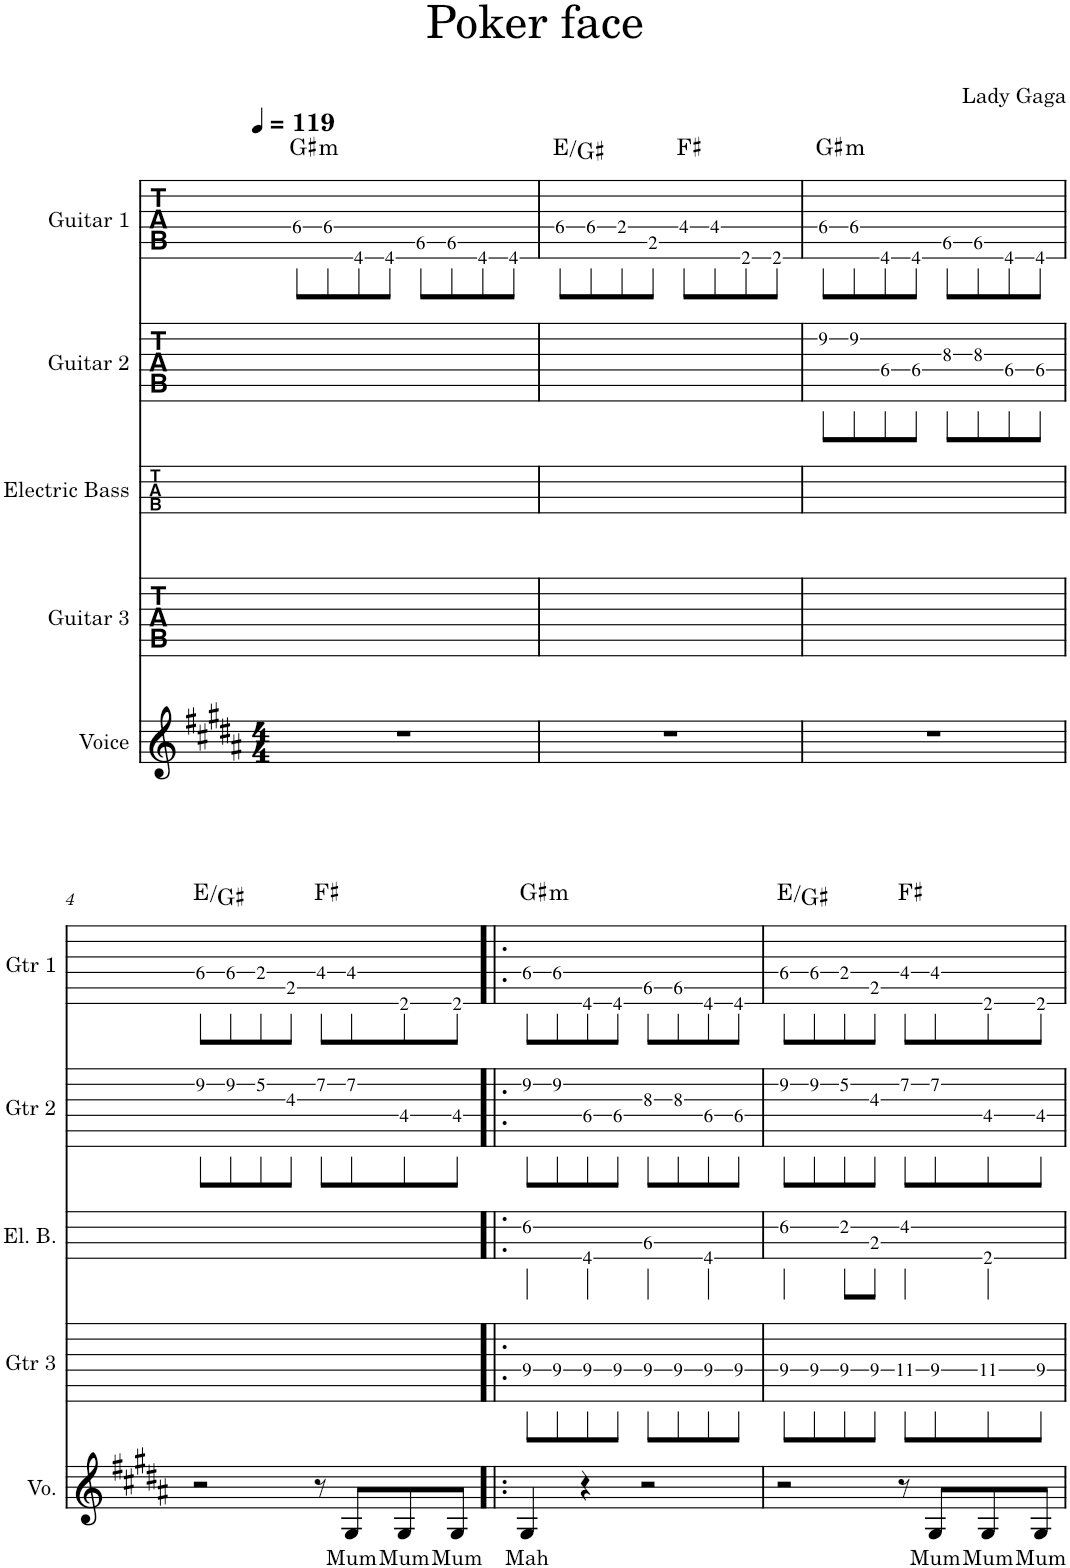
**kern	**text	**kern	**kern	**kern	**kern	**harte
*part5	*part5	*part4	*part3	*part2	*part1	*part1
*staff5	*staff5	*staff4	*staff3	*staff2	*staff1	*
*I"Voice	*	*I"Guitar 3	*I"Electric Bass	*I"Guitar 2	*I"Guitar 1	*
*I'Vo.	*	*I'Gtr 3	*I'El. B.	*I'Gtr 2	*I'Gtr 1	*
*	*	*stria6	*stria4	*stria6	*stria6	*
*clefG2	*	*	*	*	*	*
*	*	*	*Trd7c12	*	*	*
*k[f#c#g#d#a#]	*	*k[f#c#g#d#a#]	*k[f#c#g#d#a#]	*k[f#c#g#d#a#]	*k[f#c#g#d#a#]	*
*M4/4	*	*M4/4	*M4/4	*M4/4	*M4/4	*
*MM119	*	*MM119	*MM119	*MM119	*MM119	*
=1	=1	=1	=1	=1	=1	=1
!	!	!	!	!	!	!LO:H:kt=m
1r	.	1r	1r	1r	8G#\L	G#:min
.	.	.	.	.	8G#\	.
.	.	.	.	.	8GG#\	.
.	.	.	.	.	8GG#\J	.
.	.	.	.	.	8D#\L	.
.	.	.	.	.	8D#\	.
.	.	.	.	.	8GG#\	.
.	.	.	.	.	8GG#\J	.
=2	=2	=2	=2	=2	=2	=2
1r	.	1r	1r	1r	8G#\L	E:maj/3
.	.	.	.	.	8G#\	.
.	.	.	.	.	8E\	.
.	.	.	.	.	8BB\J	.
.	.	.	.	.	8F#\L	F#:maj
.	.	.	.	.	8F#\	.
.	.	.	.	.	8FF#\	.
.	.	.	.	.	8FF#\J	.
=3	=3	=3	=3	=3	=3	=3
!	!	!	!	!	!	!LO:H:kt=m
1r	.	1r	1r	8g#\L	8G#\L	G#:min
.	.	.	.	8g#\	8G#\	.
.	.	.	.	8G#\	8GG#\	.
.	.	.	.	8G#\J	8GG#\J	.
.	.	.	.	8d#\L	8D#\L	.
.	.	.	.	8d#\	8D#\	.
.	.	.	.	8G#\	8GG#\	.
.	.	.	.	8G#\J	8GG#\J	.
!!LO:LB:g=z
=4	=4	=4	=4	=4	=4	=4
2r	.	1r	1r	8g#\L	8G#\L	E:maj/3
.	.	.	.	8g#\	8G#\	.
.	.	.	.	8e\	8E\	.
.	.	.	.	8B\J	8BB\J	.
8r	.	.	.	8f#\L	8F#\L	F#:maj
!	!LO:LY:b	!	!	!	!	!
8G#/L	Mum	.	.	8f#\	8F#\	.
!	!LO:LY:b	!	!	!	!	!
8G#/	Mum	.	.	8F#\	8FF#\	.
!	!LO:LY:b	!	!	!	!	!
8G#/J	Mum	.	.	8F#\J	8FF#\J	.
=5!|:	=5!|:	=5!|:	=5!|:	=5!|:	=5!|:	=5!|:
!	!LO:LY:b	!	!	!	!	!LO:H:kt=m
4G#/	Mah	8B\L	4G#\	8g#\L	8G#\L	G#:min
.	.	8B\	.	8g#\	8G#\	.
4r	.	8B\	4GG#\	8G#\	8GG#\	.
.	.	8B\J	.	8G#\J	8GG#\J	.
2r	.	8B\L	4D#\	8d#\L	8D#\L	.
.	.	8B\	.	8d#\	8D#\	.
.	.	8B\	4GG#\	8G#\	8GG#\	.
.	.	8B\J	.	8G#\J	8GG#\J	.
=6	=6	=6	=6	=6	=6	=6
2r	.	8B\L	4G#\	8g#\L	8G#\L	E:maj/3
.	.	8B\	.	8g#\	8G#\	.
.	.	8B\	8E\L	8e\	8E\	.
.	.	8B\J	8BB\J	8B\J	8BB\J	.
8r	.	8c#\L	4F#\	8f#\L	8F#\L	F#:maj
!	!LO:LY:b	!	!	!	!	!
8G#/L	Mum	8B\	.	8f#\	8F#\	.
!	!LO:LY:b	!	!	!	!	!
8G#/	Mum	8c#\	4FF#\	8F#\	8FF#\	.
!	!LO:LY:b	!	!	!	!	!
8G#/J	Mum	8B\J	.	8F#\J	8FF#\J	.
=	=	=	=	=	=	=
*-	*-	*-	*-	*-	*-	*-
